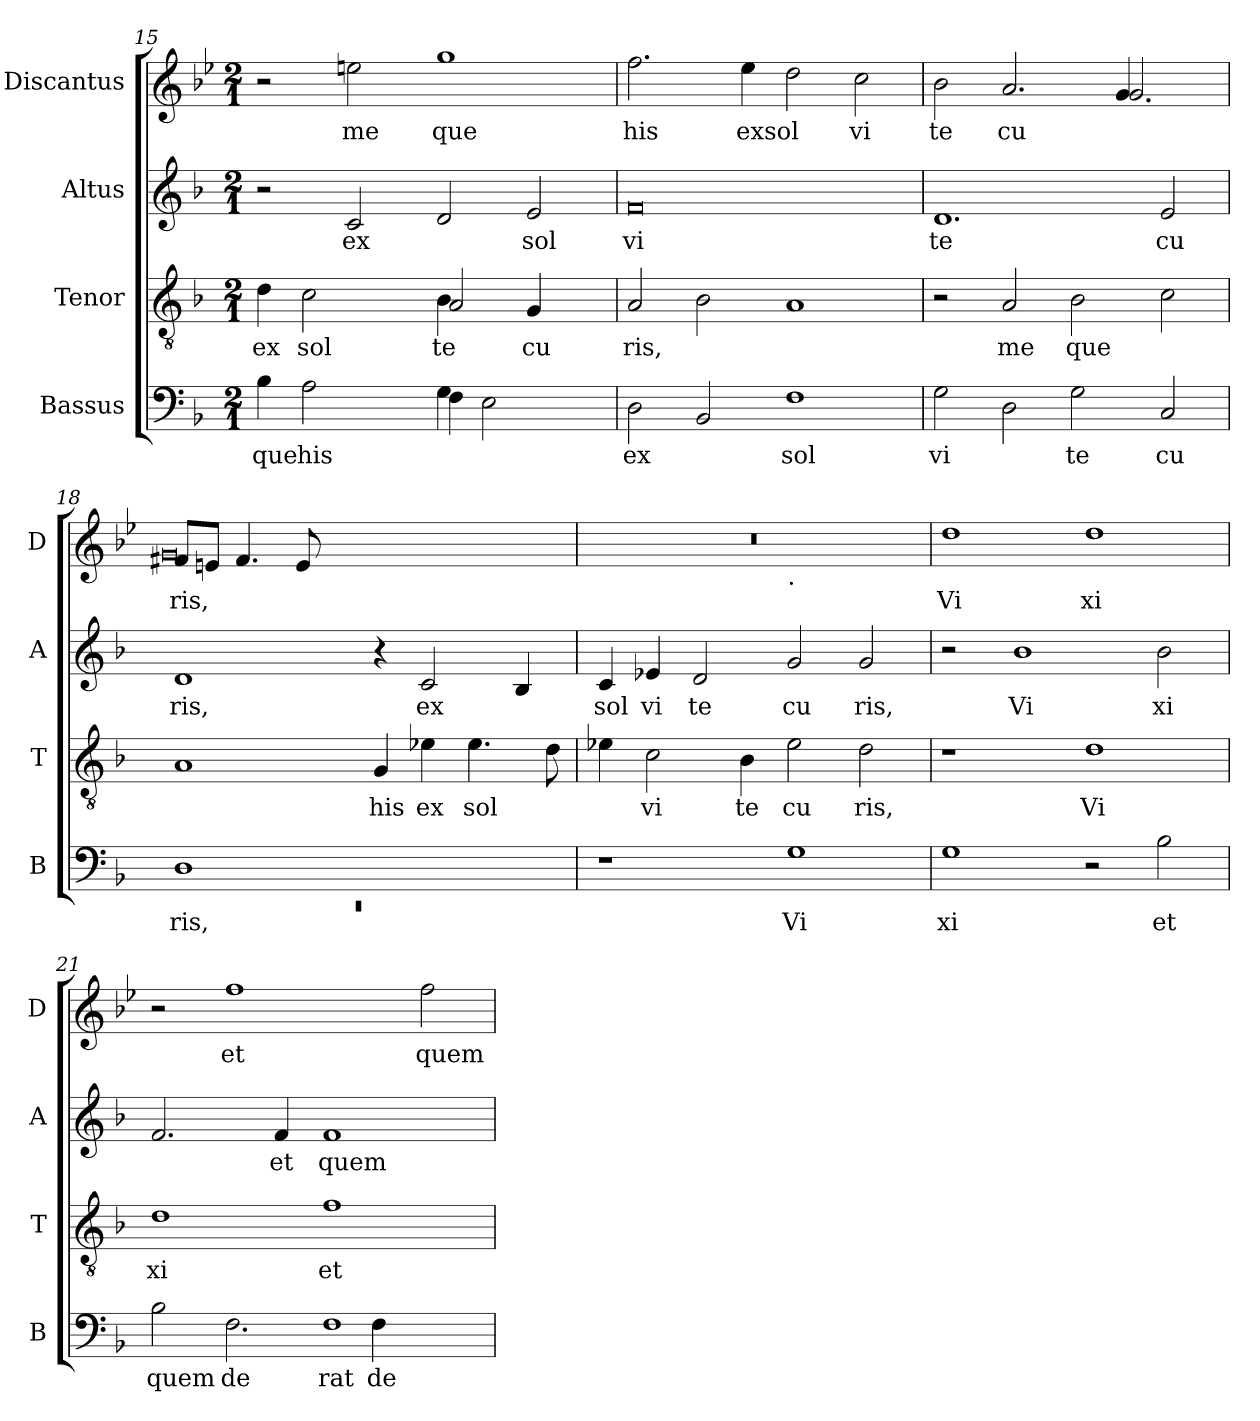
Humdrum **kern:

**kern	**text	**kern	**text	**kern	**text	**kern	**text
*part4	*part4	*part3	*part3	*part2	*part2	*part1	*part1
*staff4	*staff4	*staff3	*staff3	*staff2	*staff2	*staff1	*staff1
*I"Bassus	*	*I"Tenor	*	*I"Altus	*	*I"Discantus	*
*I'B	*	*I'T	*	*I'A	*	*I'D	*
*clefF4	*	*clefGv2	*	*clefG2	*	*clefG2	*
*ITrd-3c-5	*	*ITrd-3c-5	*	*ITrd-3c-5	*	*	*
*k[b-e-]	*	*k[b-e-]	*	*k[b-e-]	*	*k[b-e-]	*
*B-:	*	*B-:	*	*B-:	*	*B-:	*
*M2/1	*	*M2/1	*	*M2/1	*	*M2/1	*
=15	=15	=15	=15	=15	=15	=15	=15
!	!LO:LY:b	!	!LO:LY:b	!	!	!	!
*^	*	*^	*	*	*	*	*
4e-\	1ryy	-que	4g\	1ryy	ex	2r	.	2r	.
!	!	!LO:LY:b	!	!	!LO:LY:b	!	!	!	!
2d\	.	his	2f\	.	sol	.	.	.	.
!	!	!	!	!	!	!	!LO:LY:b	!	!LO:LY:b
.	.	.	.	.	.	2f/	ex	2ee\	me
4ryy	.	.	4ryy	.	.	.	.	.	.
!	!	!	!	!	!LO:LY:b	!	!	!	!
!	!	!	!	!	!LO:LY:b	!	!	!	!LO:LY:b
4c\	4B-\	.	4e-\	2d/	te	2g/	.	1gg	que
4ryy	2A\	.	4ryy	.	.	.	.	.	.
!	!	!	!	!	!LO:LY:b	!	!LO:LY:b	!	!
2ryy	.	.	2ryy	4c/	cu	2a/	sol	.	.
.	4ryy	.	.	4ryy	.	.	.	.	.
!!LO:LB:g=z
=16	=16	=16	=16	=16	=16	=16	=16	=16	=16
!	!	!LO:LY:b	!	!	!LO:LY:b	!	!LO:LY:b	!	!LO:LY:b
*v	*v	*	*	*	*	*	*	*	*
*	*	*v	*v	*	*	*	*	*
2G\	ex	2d/	ris,	0b-	vi	2.ff\	his
2E-/	.	2e-\	.	.	.	.	.
!	!	!	!	!	!	!	!LO:LY:b
.	.	.	.	.	.	4ee-\	exsol
!	!LO:LY:b	!	!	!	!	!	!
1B-	sol	1d	.	.	.	2dd\	.
!	!	!	!	!	!	!	!LO:LY:b
.	.	.	.	.	.	2cc\	vi
=17	=17	=17	=17	=17	=17	=17	=17
!	!LO:LY:b	!	!	!	!LO:LY:b	!	!LO:LY:b
*	*	*	*	*	*	*^	*
2c\	vi	2r	.	1.g	te	2b-\	1ryy	te
!	!	!	!LO:LY:b	!	!	!	!	!LO:LY:b
2G\	.	2d/	me	.	.	2.a/	.	cu
!	!LO:LY:b	!	!LO:LY:b	!	!	!	!	!
2c\	te	2e-\	que	.	.	.	4ryy	.
.	.	.	.	.	.	4g/	2.g/	.
!	!LO:LY:b	!	!	!	!LO:LY:b	!	!	!
2F/	cu	2f\	.	2a/	cu	2ryy	.	.
=18	=18	=18	=18	=18	=18	=18	=18	=18
*^	*	*	*	*	*	*	*	*
!	!LO:N:vis=1	!LO:LY:b	!	!	!	!LO:LY:b	!	!	!LO:LY:b
1G	0rEE	ris,	1d	.	1g	ris,	8f#/L	0g	ris,
.	.	.	.	.	.	.	8e/J	.	.
.	.	.	.	.	.	.	4.f#/	.	.
.	.	.	.	.	.	.	8e/	.	.
.	.	.	.	.	.	.	1ryy	.	.
!	!	!	!	!LO:LY:b	!	!	!	!	!
1ryy	.	.	4c/	his	4r	.	.	.	.
!	!	!	!	!LO:LY:b	!	!LO:LY:b	!	!	!
.	.	.	4a-X\	ex	2f/	ex	.	.	.
!	!	!	!	!LO:LY:b	!	!	!	!	!
.	.	.	4.a-\	sol	.	.	.	.	.
.	.	.	.	.	4e-/	.	4ryy	.	.
.	.	.	8g\	.	.	.	.	.	.
*v	*v	*	*	*	*	*	*	*	*
=19	=19	=19	=19	=19	=19	=19	=19	=19
!	!	!	!	!	!LO:LY:b	!	!	!
1r	.	4a-X\	.	4f/	sol	0r	1ryy	.
!	!	!	!LO:LY:b	!	!LO:LY:b	!	!	!
.	.	2f\	vi	4a-/	vi	.	.	.
!	!	!	!	!	!LO:LY:b	!	!	!
.	.	.	.	2g/	te	.	.	.
!	!	!	!LO:LY:b	!	!	!	!	!
.	.	4e-\	te	.	.	.	.	.
!	!	!	!	!	!	!	!LO:TX:b:t=.	!
!	!LO:LY:b	!	!LO:LY:b	!	!LO:LY:b	!	!	!
1c	Vi	2a-\	cu	2cc/	cu	.	1ryy	.
!	!	!	!LO:LY:b	!	!LO:LY:b	!	!	!
.	.	2g\	ris,	2cc/	ris,	.	.	.
!!LO:LB:g=z
=20	=20	=20	=20	=20	=20	=20	=20	=20
!	!LO:LY:b	!	!	!	!	!	!	!LO:LY:b
*	*	*	*	*	*	*v	*v	*
1c	xi	1r	.	2r	.	1dd	Vi
!	!	!	!	!	!LO:LY:b	!	!
.	.	.	.	1ee-	Vi	.	.
!	!	!	!LO:LY:b	!	!	!	!LO:LY:b
2r	.	1g	Vi	.	.	1dd	xi
!	!LO:LY:b	!	!	!	!LO:LY:b	!	!
2e-\	et	.	.	2ee-\	xi	.	.
=21	=21	=21	=21	=21	=21	=21	=21
!	!LO:LY:b	!	!LO:LY:b	!	!	!	!
*^	*	*	*	*	*	*	*
2e-\	1ryy	quem	1g	xi	2.b-/	.	2r	.
!	!	!LO:LY:b	!	!	!	!	!	!LO:LY:b
2.B-\	.	de	.	.	.	.	1ff	et
!	!	!	!	!	!	!LO:LY:b	!	!
.	.	.	.	.	4b-/	et	.	.
!	!	!LO:LY:b	!	!LO:LY:b	!	!LO:LY:b	!	!
.	1B-	rat	1b-	et	1b-	quem	.	.
!	!	!LO:LY:b	!	!	!	!	!	!
4B-\	.	de	.	.	.	.	.	.
!	!	!	!	!	!	!	!	!LO:LY:b
2ryy	.	.	.	.	.	.	2ff\	quem
*v	*v	*	*	*	*	*	*	*
=	=	=	=	=	=	=	=
*-	*-	*-	*-	*-	*-	*-	*-
